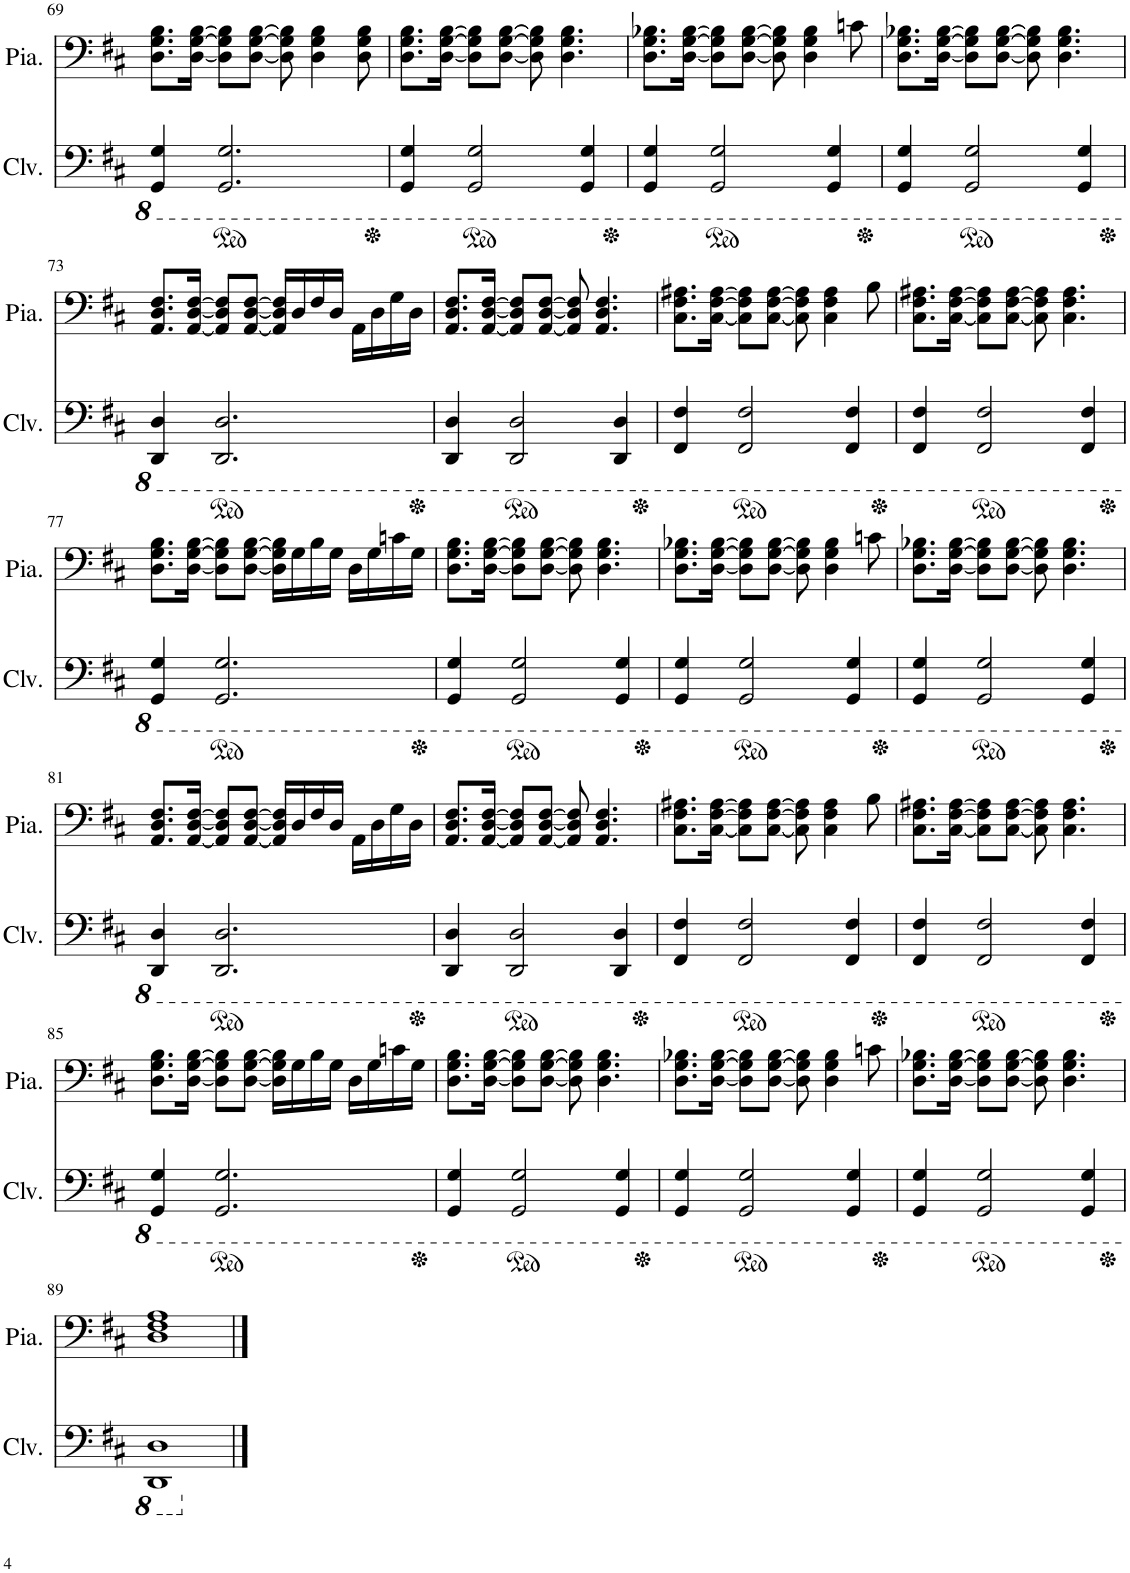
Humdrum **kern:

**kern	**kern
*part2	*part1
*staff2	*staff1
*I"Clavicorde	*I"Piano
*I'Clv.	*I'Pia.
!!LO:PB:g=z
*clefF4	*clefF4
*k[f#c#]	*k[f#c#]
*M4/4	*M4/4
=69	=69
4GGG/ 4GG/	8.D\ 8.G\ 8.B\L
.	[16D\ [16G\ [16B\Jk
*ped	*
2.GGG/ 2.GG/	8D\] 8G\] 8B\]L
.	[8D\ [8G\ [8B\J
.	8D\] 8G\] 8B\]
.	4D\ 4G\ 4B\
.	8D\ 8G\ 8B\
=70	=70
*Xped	*
4GGG/ 4GG/	8.D\ 8.G\ 8.B\L
.	[16D\ [16G\ [16B\Jk
*ped	*
2GGG/ 2GG/	8D\] 8G\] 8B\]L
.	[8D\ [8G\ [8B\J
.	8D\] 8G\] 8B\]
.	4.D\ 4.G\ 4.B\
4GGG/ 4GG/	.
=71	=71
*Xped	*
4GGG/ 4GG/	8.D\ 8.G\ 8.B-X\L
.	[16D\ [16G\ [16B-\Jk
*ped	*
2GGG/ 2GG/	8D\] 8G\] 8B-\]L
.	[8D\ [8G\ [8B-\J
.	8D\] 8G\] 8B-\]
.	4D\ 4G\ 4B-\
4GGG/ 4GG/	.
.	8cn\
=72	=72
*Xped	*
4GGG/ 4GG/	8.D\ 8.G\ 8.B-X\L
.	[16D\ [16G\ [16B-\Jk
*ped	*
2GGG/ 2GG/	8D\] 8G\] 8B-\]L
.	[8D\ [8G\ [8B-\J
.	8D\] 8G\] 8B-\]
.	4.D\ 4.G\ 4.B-\
4GGG/ 4GG/	.
!!LO:LB:g=z
=73	=73
*Xped	*
4DDD/ 4DD/	8.AA/ 8.D/ 8.F#/L
.	[16AA/ [16D/ [16F#/Jk
*ped	*
2.DDD/ 2.DD/	8AA/] 8D/] 8F#/]L
.	[8AA/ [8D/ [8F#/J
.	16AA/] 16D/] 16F#/]LL
.	16D/
.	16F#/
.	16D/JJ
.	16AA\LL
.	16D\
.	16G\
.	16D\JJ
=74	=74
*Xped	*
4DDD/ 4DD/	8.AA/ 8.D/ 8.F#/L
.	[16AA/ [16D/ [16F#/Jk
*ped	*
2DDD/ 2DD/	8AA/] 8D/] 8F#/]L
.	[8AA/ [8D/ [8F#/J
.	8AA/] 8D/] 8F#/]
.	4.AA/ 4.D/ 4.F#/
4DDD/ 4DD/	.
=75	=75
*Xped	*
4FFF#/ 4FF#/	8.C#\ 8.F#\ 8.A#X\L
.	[16C#\ [16F#\ [16A#\Jk
*ped	*
2FFF#/ 2FF#/	8C#\] 8F#\] 8A#\]L
.	[8C#\ [8F#\ [8A#\J
.	8C#\] 8F#\] 8A#\]
.	4C#\ 4F#\ 4A#\
4FFF#/ 4FF#/	.
.	8B\
=76	=76
*Xped	*
4FFF#/ 4FF#/	8.C#\ 8.F#\ 8.A#X\L
.	[16C#\ [16F#\ [16A#\Jk
*ped	*
2FFF#/ 2FF#/	8C#\] 8F#\] 8A#\]L
.	[8C#\ [8F#\ [8A#\J
.	8C#\] 8F#\] 8A#\]
.	4.C#\ 4.F#\ 4.A#\
4FFF#/ 4FF#/	.
!!LO:LB:g=z
=77	=77
*Xped	*
4GGG/ 4GG/	8.D\ 8.G\ 8.B\L
.	[16D\ [16G\ [16B\Jk
*ped	*
2.GGG/ 2.GG/	8D\] 8G\] 8B\]L
.	[8D\ [8G\ [8B\J
.	16D\] 16G\] 16B\]LL
.	16G\
.	16B\
.	16G\JJ
.	16D\LL
.	16G\
.	16cn\
.	16G\JJ
=78	=78
*Xped	*
4GGG/ 4GG/	8.D\ 8.G\ 8.B\L
.	[16D\ [16G\ [16B\Jk
*ped	*
2GGG/ 2GG/	8D\] 8G\] 8B\]L
.	[8D\ [8G\ [8B\J
.	8D\] 8G\] 8B\]
.	4.D\ 4.G\ 4.B\
4GGG/ 4GG/	.
=79	=79
*Xped	*
4GGG/ 4GG/	8.D\ 8.G\ 8.B-X\L
.	[16D\ [16G\ [16B-\Jk
*ped	*
2GGG/ 2GG/	8D\] 8G\] 8B-\]L
.	[8D\ [8G\ [8B-\J
.	8D\] 8G\] 8B-\]
.	4D\ 4G\ 4B-\
4GGG/ 4GG/	.
.	8cn\
=80	=80
*Xped	*
4GGG/ 4GG/	8.D\ 8.G\ 8.B-X\L
.	[16D\ [16G\ [16B-\Jk
*ped	*
2GGG/ 2GG/	8D\] 8G\] 8B-\]L
.	[8D\ [8G\ [8B-\J
.	8D\] 8G\] 8B-\]
.	4.D\ 4.G\ 4.B-\
4GGG/ 4GG/	.
!!LO:LB:g=z
=81	=81
*Xped	*
4DDD/ 4DD/	8.AA/ 8.D/ 8.F#/L
.	[16AA/ [16D/ [16F#/Jk
*ped	*
2.DDD/ 2.DD/	8AA/] 8D/] 8F#/]L
.	[8AA/ [8D/ [8F#/J
.	16AA/] 16D/] 16F#/]LL
.	16D/
.	16F#/
.	16D/JJ
.	16AA\LL
.	16D\
.	16G\
.	16D\JJ
=82	=82
*Xped	*
4DDD/ 4DD/	8.AA/ 8.D/ 8.F#/L
.	[16AA/ [16D/ [16F#/Jk
*ped	*
2DDD/ 2DD/	8AA/] 8D/] 8F#/]L
.	[8AA/ [8D/ [8F#/J
.	8AA/] 8D/] 8F#/]
.	4.AA/ 4.D/ 4.F#/
4DDD/ 4DD/	.
=83	=83
*Xped	*
4FFF#/ 4FF#/	8.C#\ 8.F#\ 8.A#X\L
.	[16C#\ [16F#\ [16A#\Jk
*ped	*
2FFF#/ 2FF#/	8C#\] 8F#\] 8A#\]L
.	[8C#\ [8F#\ [8A#\J
.	8C#\] 8F#\] 8A#\]
.	4C#\ 4F#\ 4A#\
4FFF#/ 4FF#/	.
.	8B\
=84	=84
*Xped	*
4FFF#/ 4FF#/	8.C#\ 8.F#\ 8.A#X\L
.	[16C#\ [16F#\ [16A#\Jk
*ped	*
2FFF#/ 2FF#/	8C#\] 8F#\] 8A#\]L
.	[8C#\ [8F#\ [8A#\J
.	8C#\] 8F#\] 8A#\]
.	4.C#\ 4.F#\ 4.A#\
4FFF#/ 4FF#/	.
!!LO:LB:g=z
=85	=85
*Xped	*
4GGG/ 4GG/	8.D\ 8.G\ 8.B\L
.	[16D\ [16G\ [16B\Jk
*ped	*
2.GGG/ 2.GG/	8D\] 8G\] 8B\]L
.	[8D\ [8G\ [8B\J
.	16D\] 16G\] 16B\]LL
.	16G\
.	16B\
.	16G\JJ
.	16D\LL
.	16G\
.	16cn\
.	16G\JJ
=86	=86
*Xped	*
4GGG/ 4GG/	8.D\ 8.G\ 8.B\L
.	[16D\ [16G\ [16B\Jk
*ped	*
2GGG/ 2GG/	8D\] 8G\] 8B\]L
.	[8D\ [8G\ [8B\J
.	8D\] 8G\] 8B\]
.	4.D\ 4.G\ 4.B\
4GGG/ 4GG/	.
=87	=87
*Xped	*
4GGG/ 4GG/	8.D\ 8.G\ 8.B-X\L
.	[16D\ [16G\ [16B-\Jk
*ped	*
2GGG/ 2GG/	8D\] 8G\] 8B-\]L
.	[8D\ [8G\ [8B-\J
.	8D\] 8G\] 8B-\]
.	4D\ 4G\ 4B-\
4GGG/ 4GG/	.
.	8cn\
=88	=88
*Xped	*
4GGG/ 4GG/	8.D\ 8.G\ 8.B-X\L
.	[16D\ [16G\ [16B-\Jk
*ped	*
2GGG/ 2GG/	8D\] 8G\] 8B-\]L
.	[8D\ [8G\ [8B-\J
.	8D\] 8G\] 8B-\]
.	4.D\ 4.G\ 4.B-\
4GGG/ 4GG/	.
!!LO:LB:g=z
=89	=89
*Xped	*
1DDD 1DD	1D 1F# 1A
==	==
*-	*-
